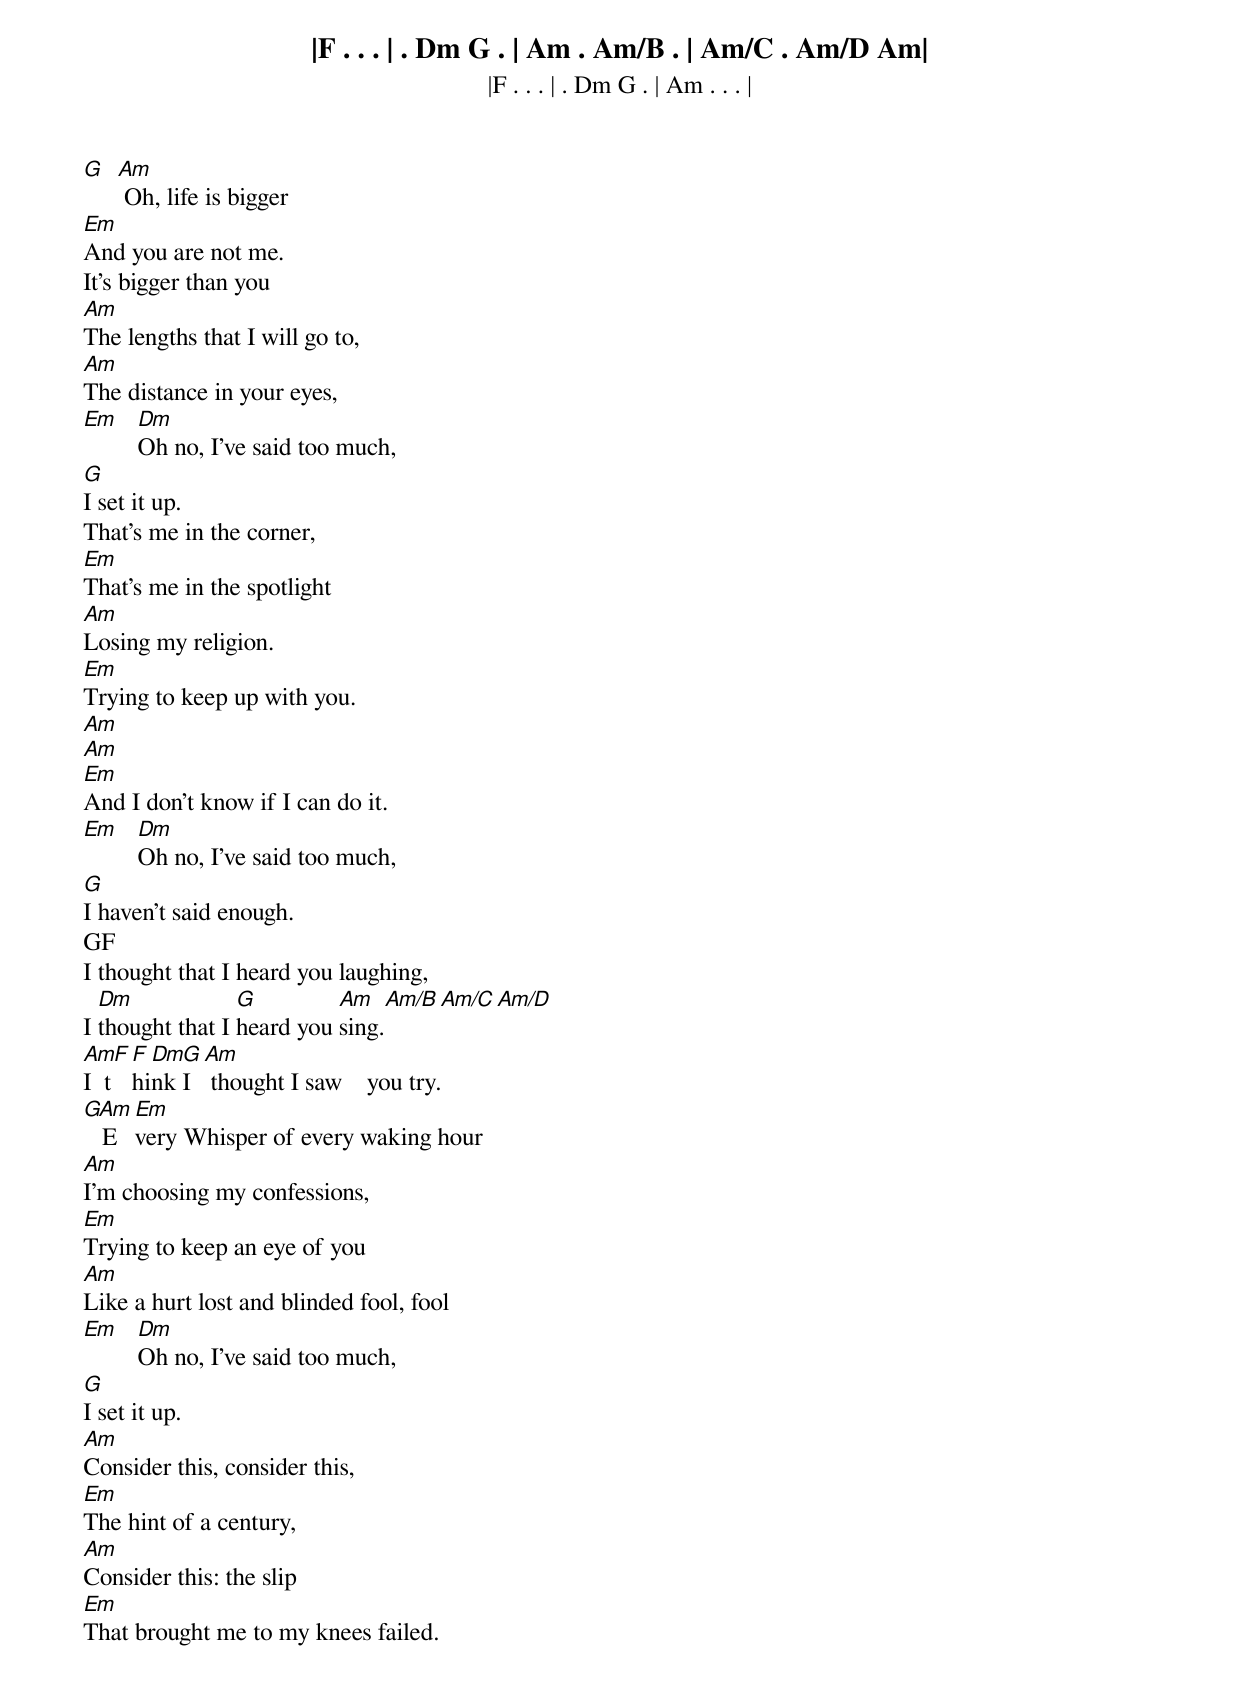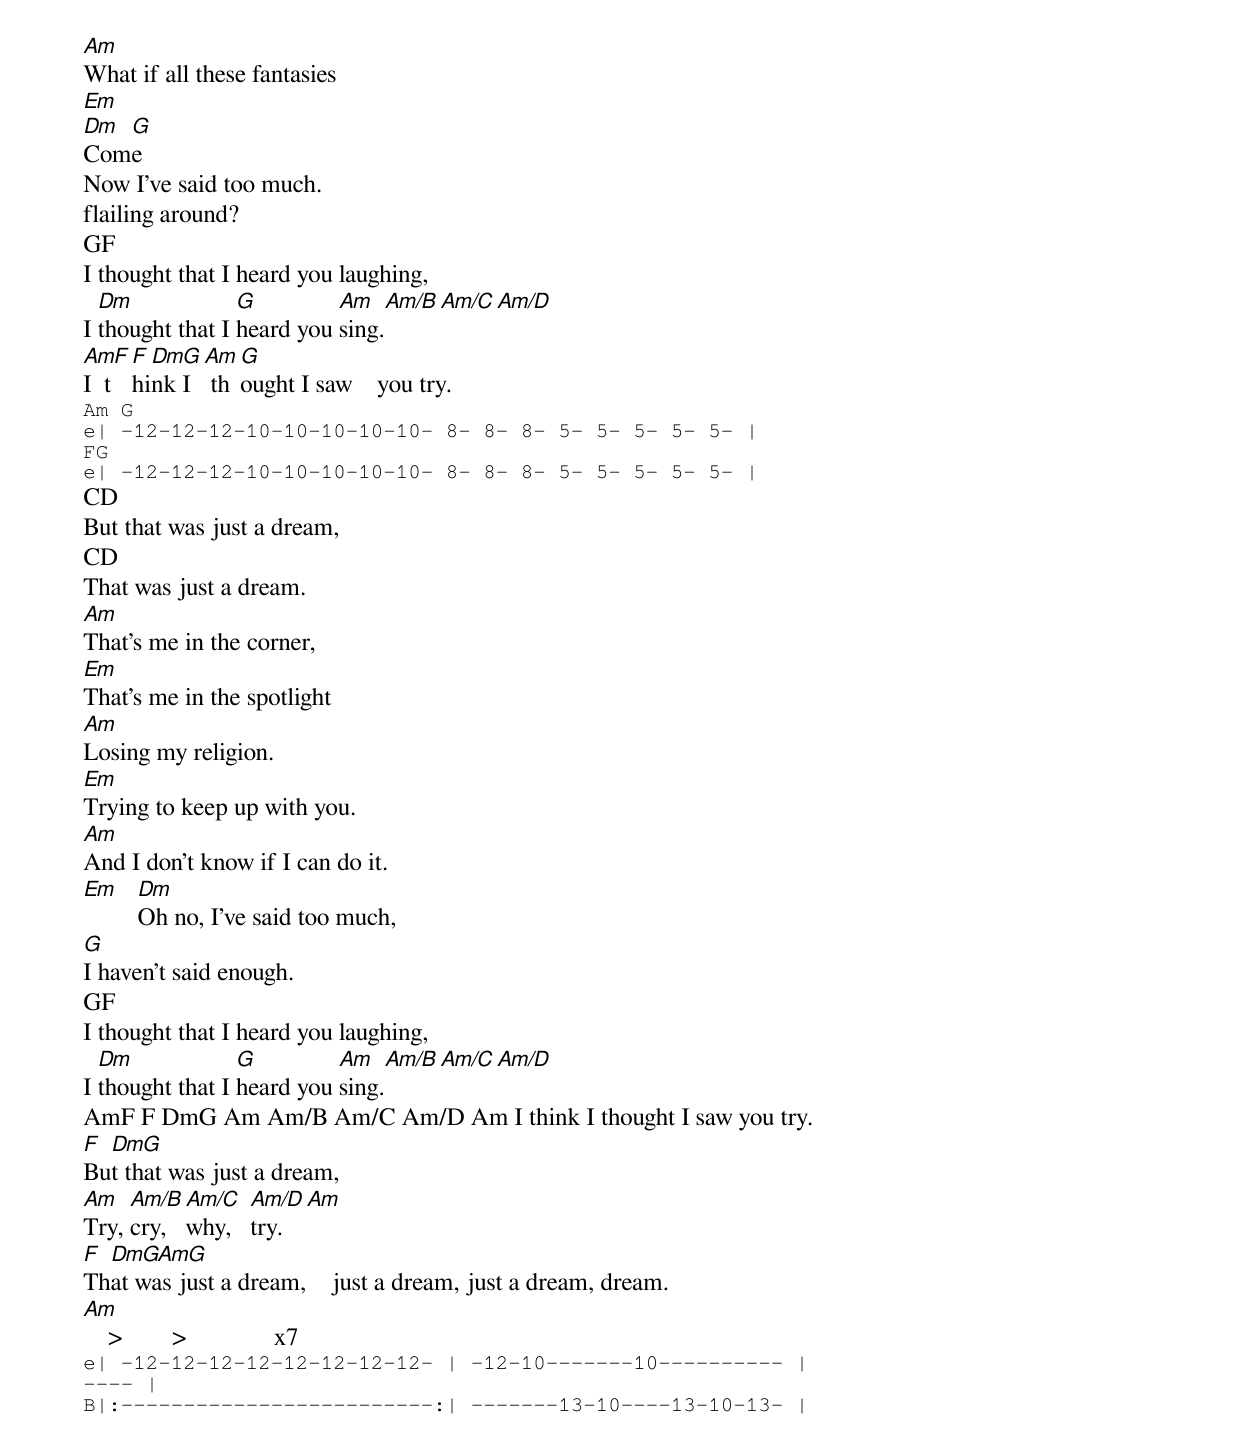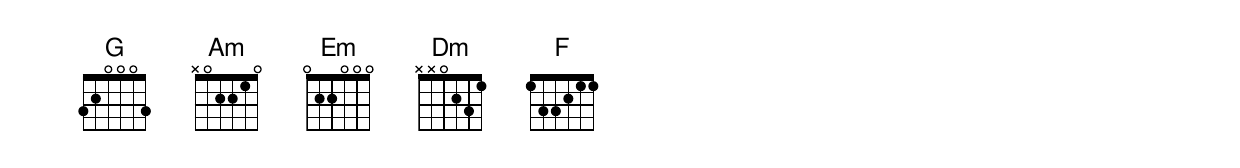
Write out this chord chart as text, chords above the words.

|F . . . | . Dm G . | Am . Am/B . | Am/C . Am/D Am|
|F . . . | . Dm G . | Am . . . |
G Am
   Oh, life is bigger
Em
And you are not me.
It's bigger than you
Am
The lengths that I will go to,
Am
The distance in your eyes,
Em Dm
   Oh no, I've said too much,
G
I set it up.
That's me in the corner,
Em
That's me in the spotlight
Am
Losing my religion.
Em
Trying to keep up with you.
Am
Am
Em
And I don't know if I can do it.
Em Dm
   Oh no, I've said too much,
G
I haven't said enough.
GF
I thought that I heard you laughing,
  Dm             G         Am   Am/B   Am/C   Am/D
I thought that I heard you sing.
AmF F DmG Am
I  think I thought I saw    you try.
GAm Em
   Every Whisper of every waking hour
Am
I'm choosing my confessions,
Em
Trying to keep an eye of you
Am
Like a hurt lost and blinded fool, fool
Em Dm
   Oh no, I've said too much,
G
I set it up.
Am
Consider this, consider this,
Em
The hint of a century,
Am
Consider this: the slip
Em
That brought me to my knees failed.
Am
What if all these fantasies
Em
Dm G
Come
Now I've said too much.
flailing around?
GF
I thought that I heard you laughing,
  Dm             G         Am   Am/B   Am/C   Am/D
I thought that I heard you sing.
AmF F DmG Am G
I  think I thought I saw    you try.
Am G
e| -12-12-12-10-10-10-10-10- 8- 8- 8- 5- 5- 5- 5- 5- |
FG
e| -12-12-12-10-10-10-10-10- 8- 8- 8- 5- 5- 5- 5- 5- |
CD
But that was just a dream,
CD
That was just a dream.
Am
That's me in the corner,
Em
That's me in the spotlight
Am
Losing my religion.
Em
Trying to keep up with you.
Am
And I don't know if I can do it.
Em Dm
   Oh no, I've said too much,
G
I haven't said enough.
GF
I thought that I heard you laughing,
  Dm             G         Am   Am/B   Am/C   Am/D
I thought that I heard you sing.
AmF F DmG Am Am/B Am/C Am/D Am I think I thought I saw you try.
F DmG
But that was just a dream,
Am   Am/B   Am/C   Am/D   Am
Try, cry,   why,   try.
F DmGAmG
That was just a dream,    just a dream, just a dream, dream.
Am
    >        >              x7
e| -12-12-12-12-12-12-12-12- | -12-10-------10---------- |
---- |
B|:-------------------------:| -------13-10----13-10-13- |
